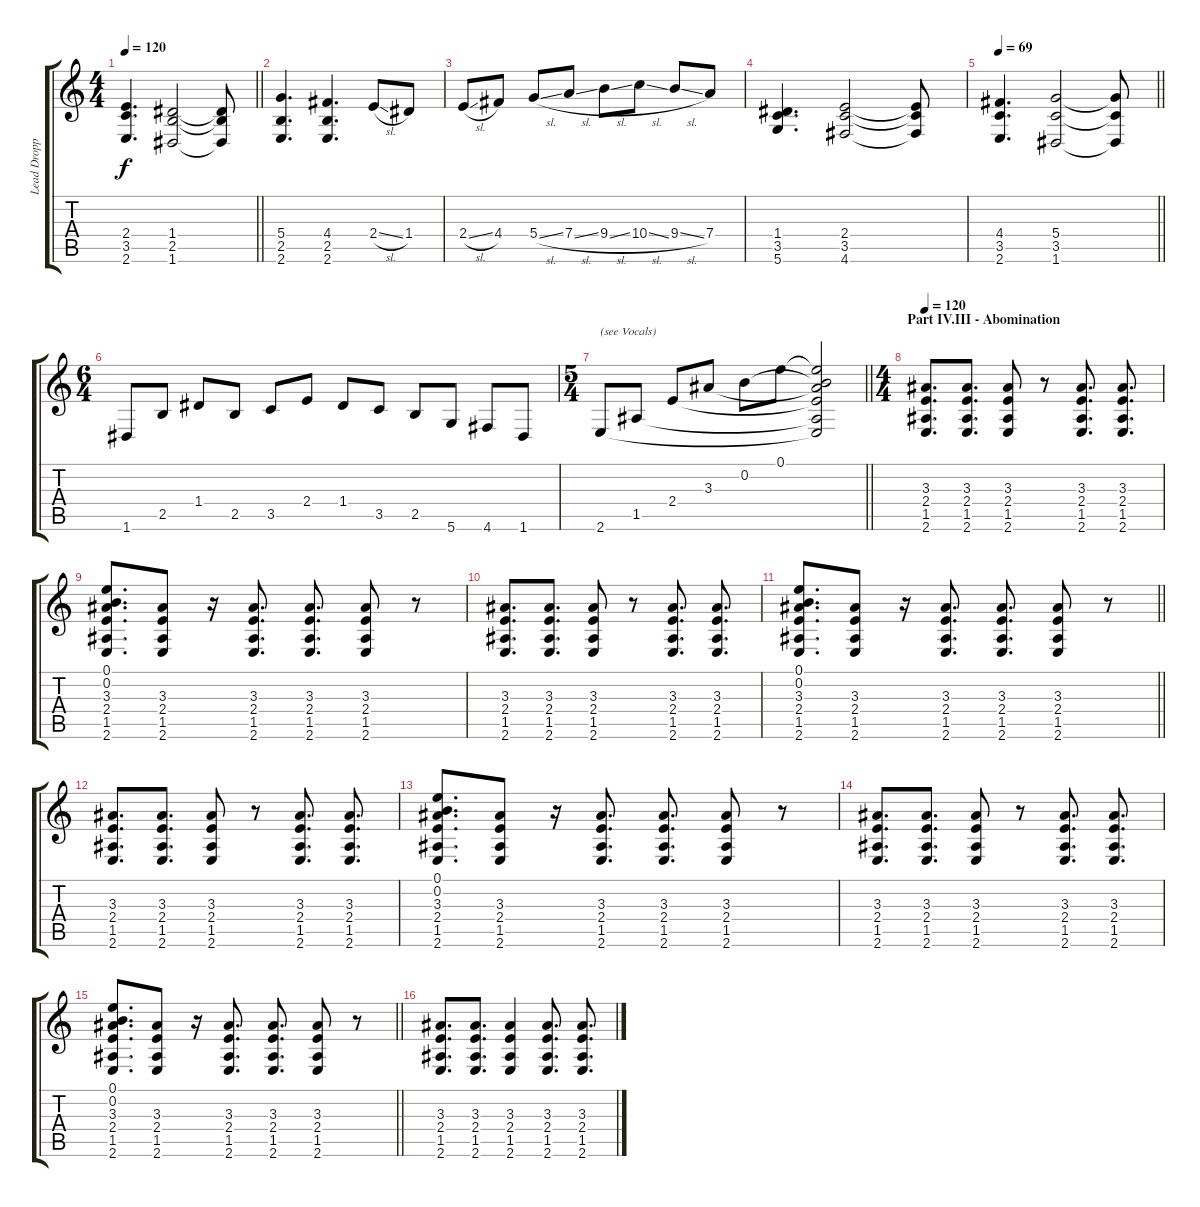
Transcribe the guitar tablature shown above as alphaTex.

\track ("Lead Dropped D " "Lead Dropp") {instrument distortionguitar}
\staff {score tabs}
\tuning (E4 B3 G3 D3 A2 D2) {hide}
\ts (4 4)
\tempo 120
\clef g2
\barLineRight lightlight
\ks c
(2.4 3.5 2.6).4{d dy f} (1.4 2.5 1.6).2 (1.4{t} 2.5{t} 1.6{t}).8 |
(5.4 2.5 2.6).4{d} (4.4 2.5 2.6).4{d} 2.4{sl}.8 1.4.8 |
2.4{sl}.8 4.4.8 5.4{sl}.8 7.4{sl}.8 9.4{sl}.8 10.4{sl}.8 9.4{sl}.8 7.4.8 |
(1.4 3.5 5.6).4{d} (2.4 3.5 4.6).2 (2.4{t} 3.5{t} 4.6{t}).8 |
\tempo 69
\barLineRight lightlight
(4.4 3.5 2.6).4{d} (5.4 3.5 1.6).2 (5.4{t} 3.5{t} 1.6{t}).8 |
\ts (6 4)
1.6.8 2.5.8 1.4.8 2.5.8 3.5.8 2.4.8 1.4.8 3.5.8 2.5.8 5.6.8 4.6.8 1.6.8 |
\ts (5 4)
\barLineRight lightlight
2.6.8{txt "(see Vocals)"} 1.5.8 2.4.8 3.3.8 0.2.8 0.1.8 (0.1{t} 0.2{t} 3.3{t} 2.4{t} 1.5{t} 2.6{t}).2 |
\ts (4 4)
\section ("" "Part IV.III - Abomination")
\tempo 120
(3.3 2.4 1.5 2.6).8{d} (3.3 2.4 1.5 2.6).8{d} (3.3 2.4 1.5 2.6).8 r.8 (3.3 2.4 1.5 2.6).8{d} (3.3 2.4 1.5 2.6).8{d} |
(0.1 0.2 3.3 2.4 1.5 2.6).8{d} (3.3 2.4 1.5 2.6).8 r.16 (3.3 2.4 1.5 2.6).8{d} (3.3 2.4 1.5 2.6).8{d} (3.3 2.4 1.5 2.6).8 r.8 |
(3.3 2.4 1.5 2.6).8{d} (3.3 2.4 1.5 2.6).8{d} (3.3 2.4 1.5 2.6).8 r.8 (3.3 2.4 1.5 2.6).8{d} (3.3 2.4 1.5 2.6).8{d} |
\barLineRight lightlight
(0.1 0.2 3.3 2.4 1.5 2.6).8{d} (3.3 2.4 1.5 2.6).8 r.16 (3.3 2.4 1.5 2.6).8{d} (3.3 2.4 1.5 2.6).8{d} (3.3 2.4 1.5 2.6).8 r.8 |
(3.3 2.4 1.5 2.6).8{d} (3.3 2.4 1.5 2.6).8{d} (3.3 2.4 1.5 2.6).8 r.8 (3.3 2.4 1.5 2.6).8{d} (3.3 2.4 1.5 2.6).8{d} |
(0.1 0.2 3.3 2.4 1.5 2.6).8{d} (3.3 2.4 1.5 2.6).8 r.16 (3.3 2.4 1.5 2.6).8{d} (3.3 2.4 1.5 2.6).8{d} (3.3 2.4 1.5 2.6).8 r.8 |
(3.3 2.4 1.5 2.6).8{d} (3.3 2.4 1.5 2.6).8{d} (3.3 2.4 1.5 2.6).8 r.8 (3.3 2.4 1.5 2.6).8{d} (3.3 2.4 1.5 2.6).8{d} |
\barLineRight lightlight
(0.1 0.2 3.3 2.4 1.5 2.6).8{d} (3.3 2.4 1.5 2.6).8 r.16 (3.3 2.4 1.5 2.6).8{d} (3.3 2.4 1.5 2.6).8{d} (3.3 2.4 1.5 2.6).8 r.8 |
\section ("" "")
(3.3 2.4 1.5 2.6).8{d} (3.3 2.4 1.5 2.6).8{d} (3.3 2.4 1.5 2.6).4 (3.3 2.4 1.5 2.6).8{d} (3.3 2.4 1.5 2.6).8{d}
